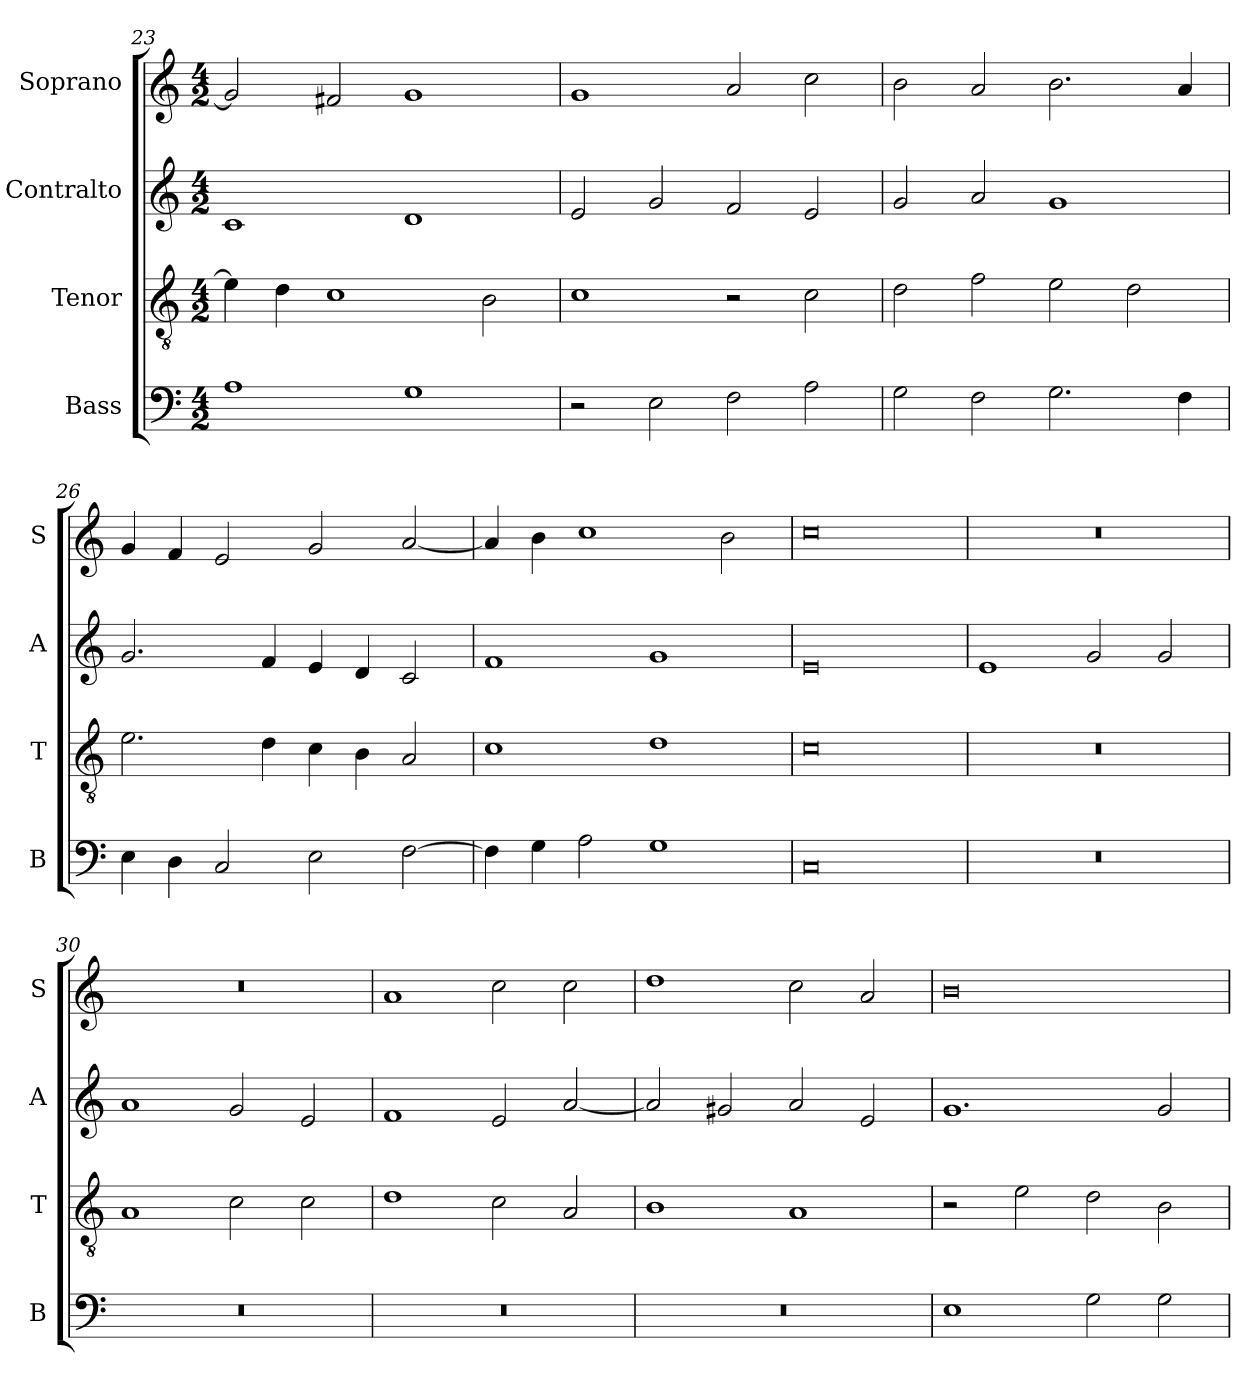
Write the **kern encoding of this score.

**kern	**kern	**kern	**kern
*part4	*part3	*part2	*part1
*staff4	*staff3	*staff2	*staff1
*I"Bass	*I"Tenor	*I"Contralto	*I"Soprano
*I'B	*I'T	*I'A	*I'S
*clefF4	*clefGv2	*clefG2	*clefG2
*k[]	*k[]	*k[]	*k[]
*C:ion	*C:ion	*C:ion	*C:ion
*M4/2	*M4/2	*M4/2	*M4/2
=23	=23	=23	=23
1A	4e]	1c	2g]
.	4d	.	.
.	1c	.	2f#X
1G	.	1d	1g
.	2B	.	.
=24	=24	=24	=24
2r	1c	2e	1g
2E	.	2g	.
2F	2r	2f	2a
2A	2c	2e	2cc
=25	=25	=25	=25
2G	2d	2g	2b
2F	2f	2a	2a
2.G	2e	1g	2.b
.	2d	.	.
4F	.	.	4a
=26	=26	=26	=26
4E	2.e	2.g	4g
4D	.	.	4f
2C	.	.	2e
.	4d	4f	.
2E	4c	4e	2g
.	4B	4d	.
[2F	2A	2c	[2a
=27	=27	=27	=27
4F]	1c	1f	4a]
4G	.	.	4b
2A	.	.	1cc
1G	1d	1g	.
.	.	.	2b
=28	=28	=28	=28
0C	0c	0e	0cc
=29	=29	=29	=29
0r	0r	1e	0r
.	.	2g	.
.	.	2g	.
=30	=30	=30	=30
0r	1A	1a	0r
.	2c	2g	.
.	2c	2e	.
=31	=31	=31	=31
0r	1d	1f	1a
.	2c	2e	2cc
.	2A	[2a	2cc
=32	=32	=32	=32
0r	1B	2a]	1dd
.	.	2g#X	.
.	1A	2a	2cc
.	.	2e	2a
=33	=33	=33	=33
1E	2r	1.g	0b
.	2e	.	.
2G	2d	.	.
2G	2B	2g	.
=	=	=	=
*-	*-	*-	*-
